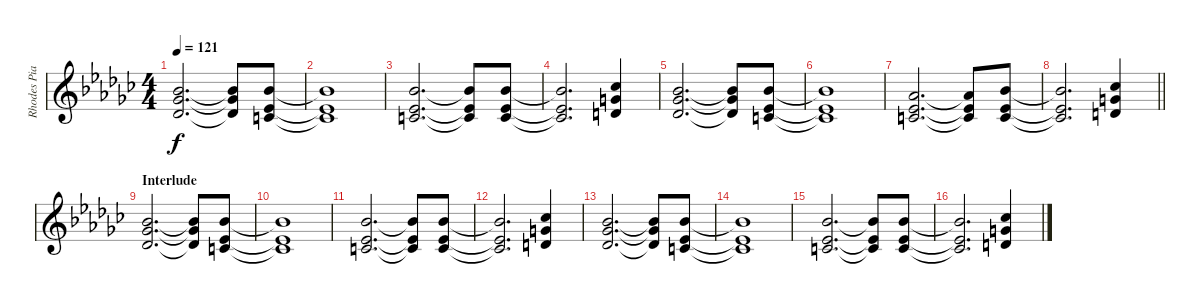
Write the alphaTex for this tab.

\track ("Rhodes Piano (RH)" "Rhodes Pia") {instrument electricpiano1}
\staff {score}
\tuning (E5 B4 G4 D4 A3 E3 B2) {hide}
\ts (4 4)
\tempo 121
\clef g2
\ks ebminor
(3.3 4.4 4.5).2{d dy f} (3.3{t} 4.4{t} 4.5{t}).8 (3.3 1.4 3.5).8 |
(3.3{t} 1.4{t} 3.5{t}).1 |
(3.3 1.4 3.5).2{d} (3.3{t} 1.4{t} 3.5{t}).8 (3.3 1.4 3.5).8 |
(3.3{t} 1.4{t} 3.5{t}).2{d} (4.3 5.4 5.5).4 |
(3.3 4.4 4.5).2{d} (3.3{t} 4.4{t} 4.5{t}).8 (3.3 1.4 3.5).8 |
(3.3{t} 1.4{t} 3.5{t}).1 |
(1.3 1.4 3.5).2{d} (1.3{t} 1.4{t} 3.5{t}).8 (3.3 1.4 3.5).8 |
\barLineRight lightlight
(3.3{t} 1.4{t} 3.5{t}).2{d} (4.3 5.4 5.5).4 |
\section ("" "Interlude")
(3.3 4.4 4.5).2{d} (3.3{t} 4.4{t} 4.5{t}).8 (3.3 1.4 3.5).8 |
(3.3{t} 1.4{t} 3.5{t}).1 |
(3.3 1.4 3.5).2{d} (3.3{t} 1.4{t} 3.5{t}).8 (3.3 1.4 3.5).8 |
(3.3{t} 1.4{t} 3.5{t}).2{d} (4.3 5.4 5.5).4 |
(3.3 4.4 4.5).2{d} (3.3{t} 4.4{t} 4.5{t}).8 (3.3 1.4 3.5).8 |
(3.3{t} 1.4{t} 3.5{t}).1 |
(3.3 1.4 3.5).2{d} (3.3{t} 1.4{t} 3.5{t}).8 (3.3 1.4 3.5).8 |
(3.3{t} 1.4{t} 3.5{t}).2{d} (4.3 5.4 5.5).4
